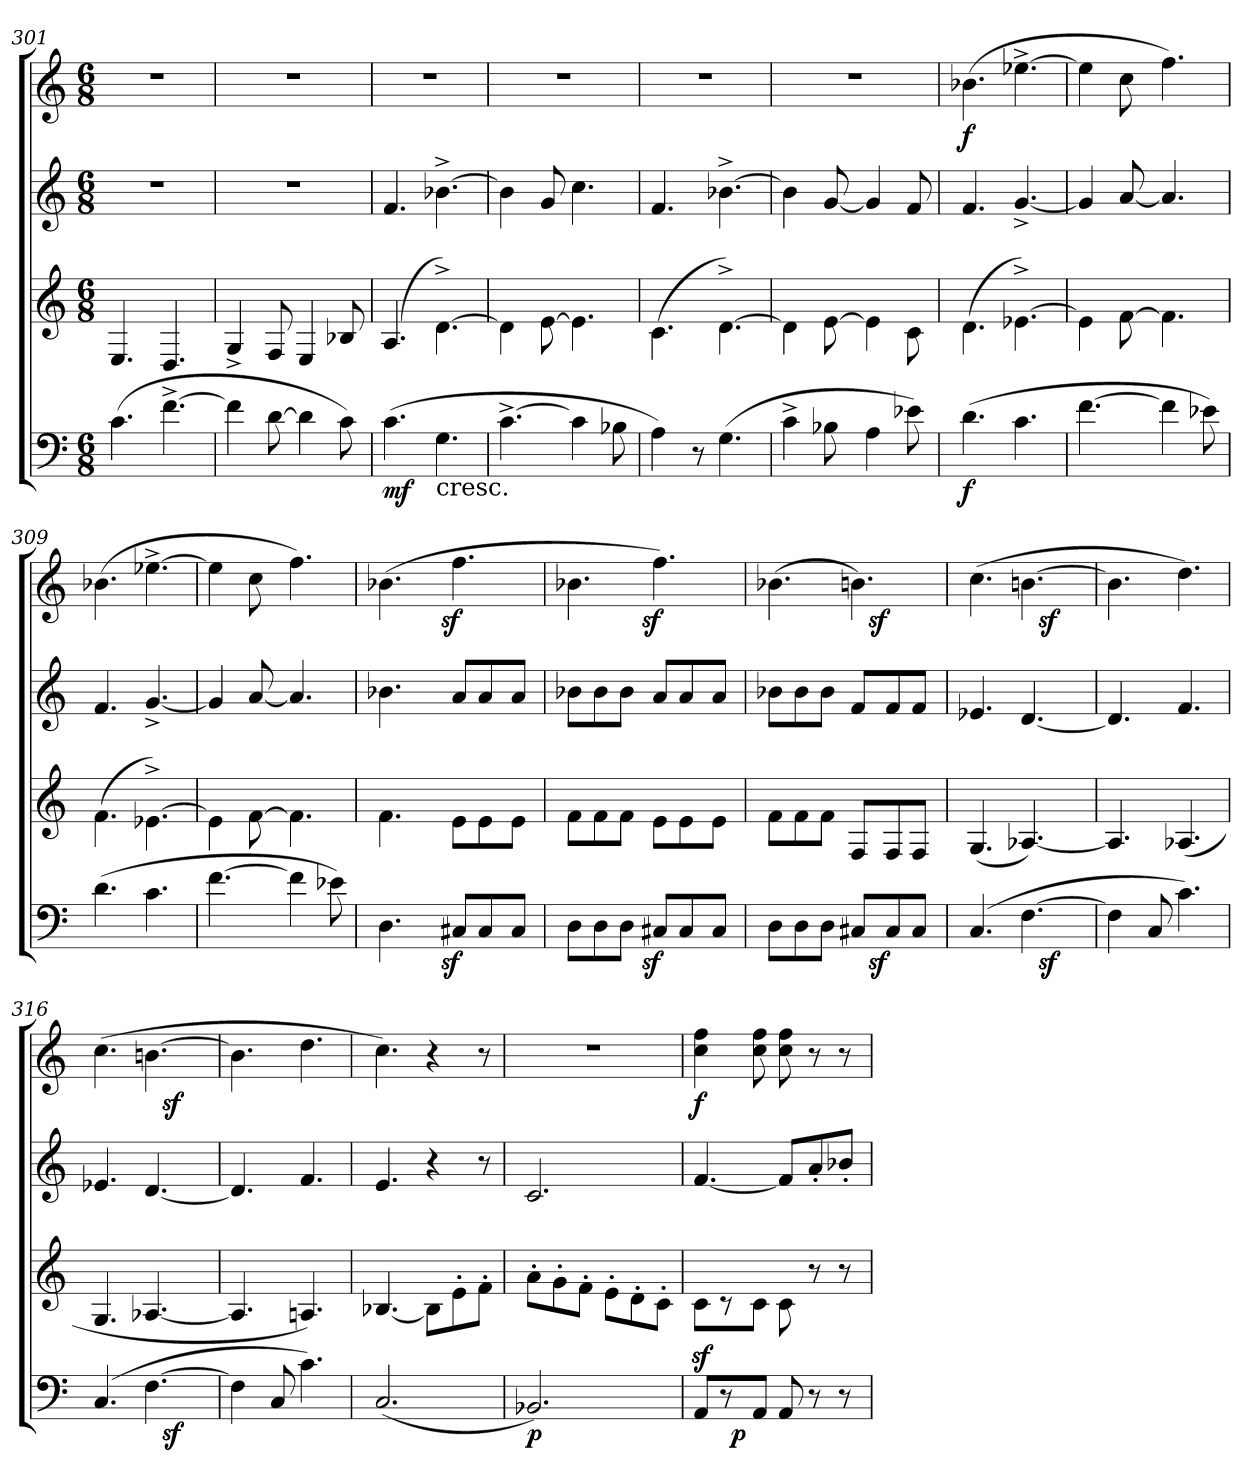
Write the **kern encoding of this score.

**kern	**dynam	**kern	**kern	**kern	**dynam
*part4	*part4	*part3	*part2	*part1	*part1
*staff4	*staff4	*staff3	*staff2	*staff1	*staff1
*M6/8	*	*M6/8	*M6/8	*M6/8	*
=301	=301	=301	=301	=301	=301
(>4.c\	.	4.E/	2.r	2.r	.
[4.f^<\	.	4.D/	.	.	.
=302	=302	=302	=302	=302	=302
4f\]	.	4G^>/	2.r	2.r	.
[8d\	.	8F/	.	.	.
4d\]	.	4E/	.	.	.
8c\)	.	8B-/	.	.	.
=303	=303	=303	=303	=303	=303
!	!LO:DY:b	!	!	!	!
(>4.c\	mf	(<4.A/	4.f/	2.r	.
!LO:TX:b:t=cresc.	!	!	!	!	!
4.G\	.	[4.d^>\)	[4.b-^>\	.	.
!!LO:LB:g=z
=304	=304	=304	=304	=304	=304
[4.c^>\	.	4d\]	4b-\]	2.r	.
.	.	[8e\	8g/	.	.
4c\]	.	4.e\]	4.cc\	.	.
8B-\	.	.	.	.	.
=305	=305	=305	=305	=305	=305
4A\)	.	(>4.c\	4.f/	2.r	.
8r	.	.	.	.	.
(>4.G\	.	[4.d^>\)	[4.b-^>\	.	.
=306	=306	=306	=306	=306	=306
4c^>\	.	4d\]	4b-\]	2.r	.
8B-\	.	[8e\	[8g/	.	.
4A\	.	4e\]	4g/]	.	.
8e-\)	.	8c\	8f/	.	.
=307	=307	=307	=307	=307	=307
!	!LO:DY:b	!	!	!	!LO:DY:b
(>4.d\	f	(>4.d\	4.f/	(>4.b-\	f
4.c\	.	[4.e-^>\)	[4.g^</	[4.ee-^>\	.
=308	=308	=308	=308	=308	=308
[4.f\	.	4e-\]	4g/]	4ee-\]	.
.	.	[8f\	[8a/	8cc\	.
4f\]	.	4.f\]	4.a/]	4.ff\)	.
8e-\)	.	.	.	.	.
=309	=309	=309	=309	=309	=309
(>4.d\	.	(>4.f\	4.f/	(>4.b-\	.
4.c\	.	[4.e-^>\)	[4.g^</	[4.ee-^>\	.
=310	=310	=310	=310	=310	=310
[4.f\	.	4e-\]	4g/]	4ee-\]	.
.	.	[8f\	[8a/	8cc\	.
4f\]	.	4.f\]	4.a/]	4.ff\)	.
8e-\)	.	.	.	.	.
=311	=311	=311	=311	=311	=311
*^	*	*	*	*^	*
4.D\	4ryy	.	4.f\	4.b-\	(>4.b-\	4ryy	.
.	16.ryy	.	.	.	.	16.ryy	.
!	!	!LO:DY:b	!	!	!	!	!LO:DY:b
.	4ryy	sf	.	.	.	4ryy	sf
8C#/L	.	.	8e\L	8a/L	4.ff\	.	.
8C#/	.	.	8e\	8a/	.	.	.
.	8ryy	.	.	.	.	8ryy	.
8C#/J	.	.	8e\J	8a/J	.	.	.
.	32ryy	.	.	.	.	32ryy	.
=312	=312	=312	=312	=312	=312	=312	=312
8D\L	4ryy	.	8f\L	8b-\L	4.b-\	4ryy	.
8D\	.	.	8f\	8b-\	.	.	.
8D\J	16.ryy	.	8f\J	8b-\J	.	16.ryy	.
!	!	!LO:DY:b	!	!	!	!	!LO:DY:b
.	4ryy	sf	.	.	.	4ryy	sf
8C#/L	.	.	8e\L	8a/L	4.ff\)	.	.
8C#/	.	.	8e\	8a/	.	.	.
.	8ryy	.	.	.	.	8ryy	.
8C#/J	.	.	8e\J	8a/J	.	.	.
.	32ryy	.	.	.	.	32ryy	.
=313	=313	=313	=313	=313	=313	=313	=313
8D\L	4..ryy	.	8f\L	8b-\L	(>4.b-\	4..ryy	.
8D\	.	.	8f\	8b-\	.	.	.
8D\J	.	.	8f\J	8b-\J	.	.	.
8C#/L	.	.	8F/L	8f/L	4.bn\)	.	.
!	!	!LO:DY:b	!	!	!	!	!LO:DY:b
.	4ryy	sf	.	.	.	4ryy	sf
8C#/	.	.	8F/	8f/	.	.	.
8C#/J	.	.	8F/J	8f/J	.	.	.
.	16ryy	.	.	.	.	16ryy	.
=314	=314	=314	=314	=314	=314	=314	=314
(<4.C/	4..ryy	.	(<4.G/	4.e-/	(>4.cc\	4..ryy	.
[4.F\	.	.	[4.A-/)	[4.d/	[4.bn\	.	.
!	!	!LO:DY:b	!	!	!	!	!LO:DY:b
.	4ryy	sf	.	.	.	4ryy	sf
.	16ryy	.	.	.	.	16ryy	.
*v	*v	*	*	*	*v	*v	*
=315	=315	=315	=315	=315	=315
4F\]	.	4.A-/]	4.d/]	4.b\]	.
8C/	.	.	.	.	.
4.c\)	.	(<4.A-/	4.f/	4.dd\)	.
=316	=316	=316	=316	=316	=316
*^	*	*	*	*^	*
(<4.C/	4..ryy	.	4.G/	4.e-/	(>4.cc\	4..ryy	.
[4.F\	.	.	[4.A-/	[4.d/	[4.bn\	.	.
!	!	!LO:DY:b	!	!	!	!	!LO:DY:b
.	4ryy	sf	.	.	.	4ryy	sf
.	16ryy	.	.	.	.	16ryy	.
*v	*v	*	*	*	*v	*v	*
!!LO:LB:g=z
=317	=317	=317	=317	=317	=317
4F\]	.	4.A-/]	4.d/]	4.b\]	.
8C/	.	.	.	.	.
4.c\)	.	4.An/)	4.f/	4.dd\	.
=318	=318	=318	=318	=318	=318
(<2.C/	.	[4.B-/	4.e/	4.cc\)	.
.	.	8B-\L]	4r	4r	.
.	.	8e'>\	.	.	.
.	.	8f'>\J	8r	8r	.
=319	=319	=319	=319	=319	=319
!	!LO:DY:b	!	!	!	!
2.BB-/)	p	8a'>\L	2.c/	2.r	.
.	.	8g'>\	.	.	.
.	.	8f'>\J	.	.	.
.	.	8e'>\L	.	.	.
.	.	8d'>\	.	.	.
.	.	8c'>\J	.	.	.
=320	=320	=320	=320	=320	=320
!	!	!	!	!	!LO:DY:b
*^	*	*	*	*	*
8AAz</L	8ryy	.	8c\L	[4.f/	4cc\ 4ff\	f
8r	32ryy	.	8r	.	.	.
!	!	!LO:DY:b	!	!	!	!
.	2ryy	p	.	.	.	.
8AA/J	.	.	8c\J	.	8cc\ 8ff\	.
8AA/	.	.	8c\	8f/L]	8cc\ 8ff\	.
8r	.	.	8r	8a'</	8r	.
8r	.	.	8r	8b-'</J	8r	.
.	16.ryy	.	.	.	.	.
*v	*v	*	*	*	*	*
=	=	=	=	=	=
*-	*-	*-	*-	*-	*-
